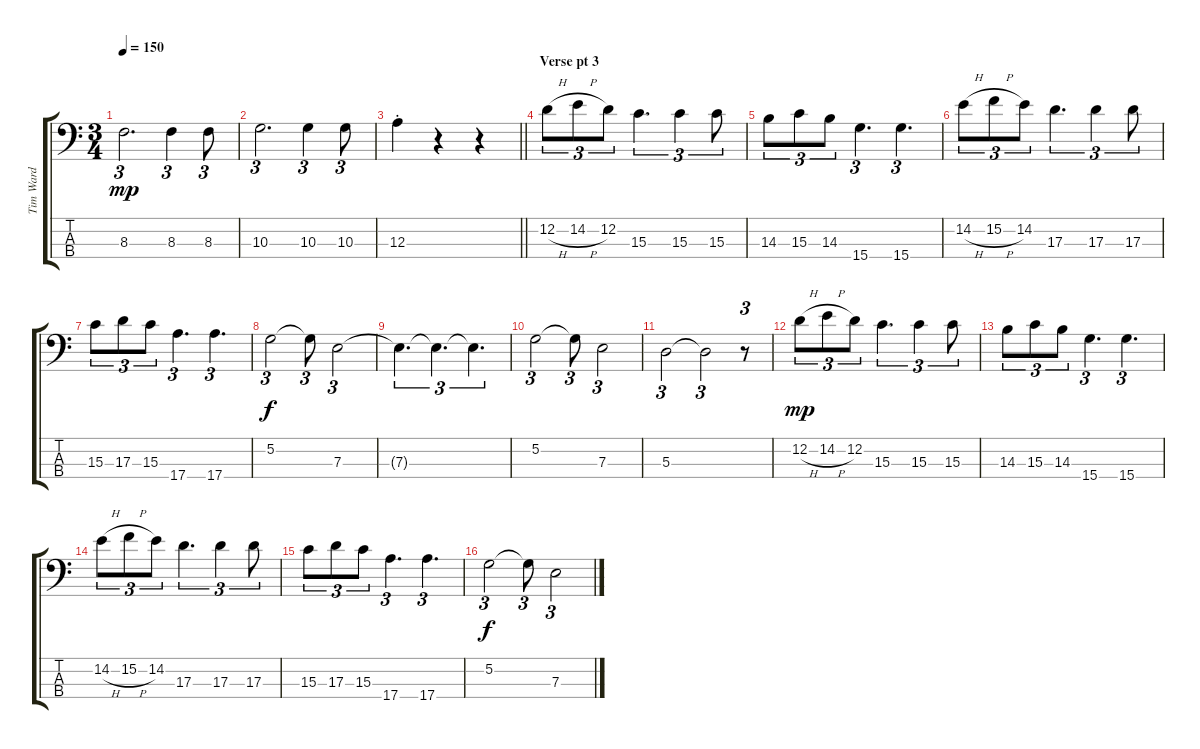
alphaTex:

\track ("Tim Ward" "Tim Ward") {instrument electricbassfinger}
\staff {score tabs}
\tuning (G2 D2 A1 E1) {hide}
\ts (3 4)
\tempo 150
\clef f4
\ks c
8.3.2{d tu (3 2) dy mp} 8.3.4{tu (3 2)} 8.3.8{tu (3 2)} |
10.3.2{d tu (3 2)} 10.3.4{tu (3 2)} 10.3.8{tu (3 2)} |
\barLineRight lightlight
12.3{st}.4 r.4 r.4 |
\section ("" "Verse pt 3")
12.2{h}.8{tu (3 2)} 14.2{h}.8{tu (3 2)} 12.2.8{tu (3 2)} 15.3.4{d tu (3 2)} 15.3.4{tu (3 2)} 15.3.8{tu (3 2)} |
14.3.8{tu (3 2)} 15.3.8{tu (3 2)} 14.3.8{tu (3 2)} 15.4.4{d tu (3 2)} 15.4.4{d tu (3 2)} |
14.2{h}.8{tu (3 2)} 15.2{h}.8{tu (3 2)} 14.2.8{tu (3 2)} 17.3.4{d tu (3 2)} 17.3.4{tu (3 2)} 17.3.8{tu (3 2)} |
15.3.8{tu (3 2)} 17.3.8{tu (3 2)} 15.3.8{tu (3 2)} 17.4.4{d tu (3 2)} 17.4.4{d tu (3 2)} |
5.2.2{tu (3 2) dy f} 5.2{t}.8{tu (3 2)} 7.3.2{tu (3 2)} |
7.3{t}.4{d tu (3 2)} 7.3{t}.4{d tu (3 2)} 7.3{t}.4{d tu (3 2)} |
5.2.2{tu (3 2)} 5.2{t}.8{tu (3 2)} 7.3.2{tu (3 2)} |
5.3.2{tu (3 2)} 5.3{t}.2{tu (3 2)} r.8{tu (3 2)} |
12.2{h}.8{tu (3 2) dy mp} 14.2{h}.8{tu (3 2)} 12.2.8{tu (3 2)} 15.3.4{d tu (3 2)} 15.3.4{tu (3 2)} 15.3.8{tu (3 2)} |
14.3.8{tu (3 2)} 15.3.8{tu (3 2)} 14.3.8{tu (3 2)} 15.4.4{d tu (3 2)} 15.4.4{d tu (3 2)} |
14.2{h}.8{tu (3 2)} 15.2{h}.8{tu (3 2)} 14.2.8{tu (3 2)} 17.3.4{d tu (3 2)} 17.3.4{tu (3 2)} 17.3.8{tu (3 2)} |
15.3.8{tu (3 2)} 17.3.8{tu (3 2)} 15.3.8{tu (3 2)} 17.4.4{d tu (3 2)} 17.4.4{d tu (3 2)} |
5.2.2{tu (3 2) dy f} 5.2{t}.8{tu (3 2)} 7.3.2{tu (3 2)}
